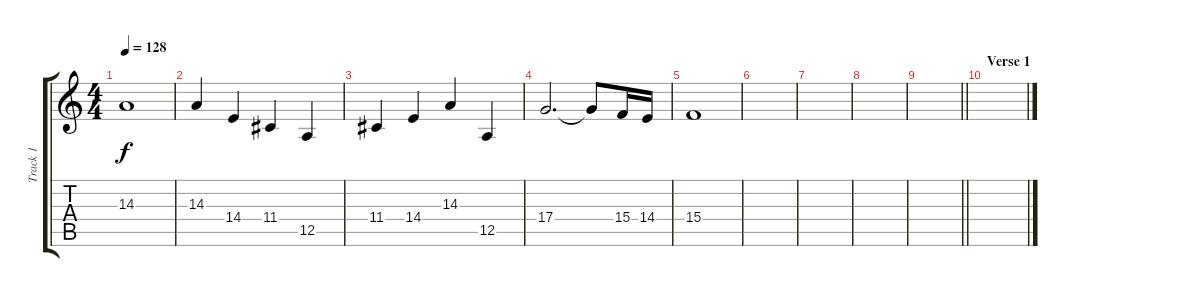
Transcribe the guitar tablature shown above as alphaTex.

\track ("Track 1" "Track 1") {instrument pad3polysynth}
\staff {score tabs}
\tuning (E4 B3 G3 D3 A2 D2) {hide}
\ts (4 4)
\tempo 128
\clef g2
\ks c
14.3.1{dy f} |
14.3.4 14.4.4 11.4.4 12.5.4 |
11.4.4 14.4.4 14.3.4 12.5.4 |
17.4.2{d} 17.4{t}.8 15.4.16 14.4.16 |
15.4.1 |
|
|
|
\barLineRight lightlight
|
\section ("" "Verse 1")
